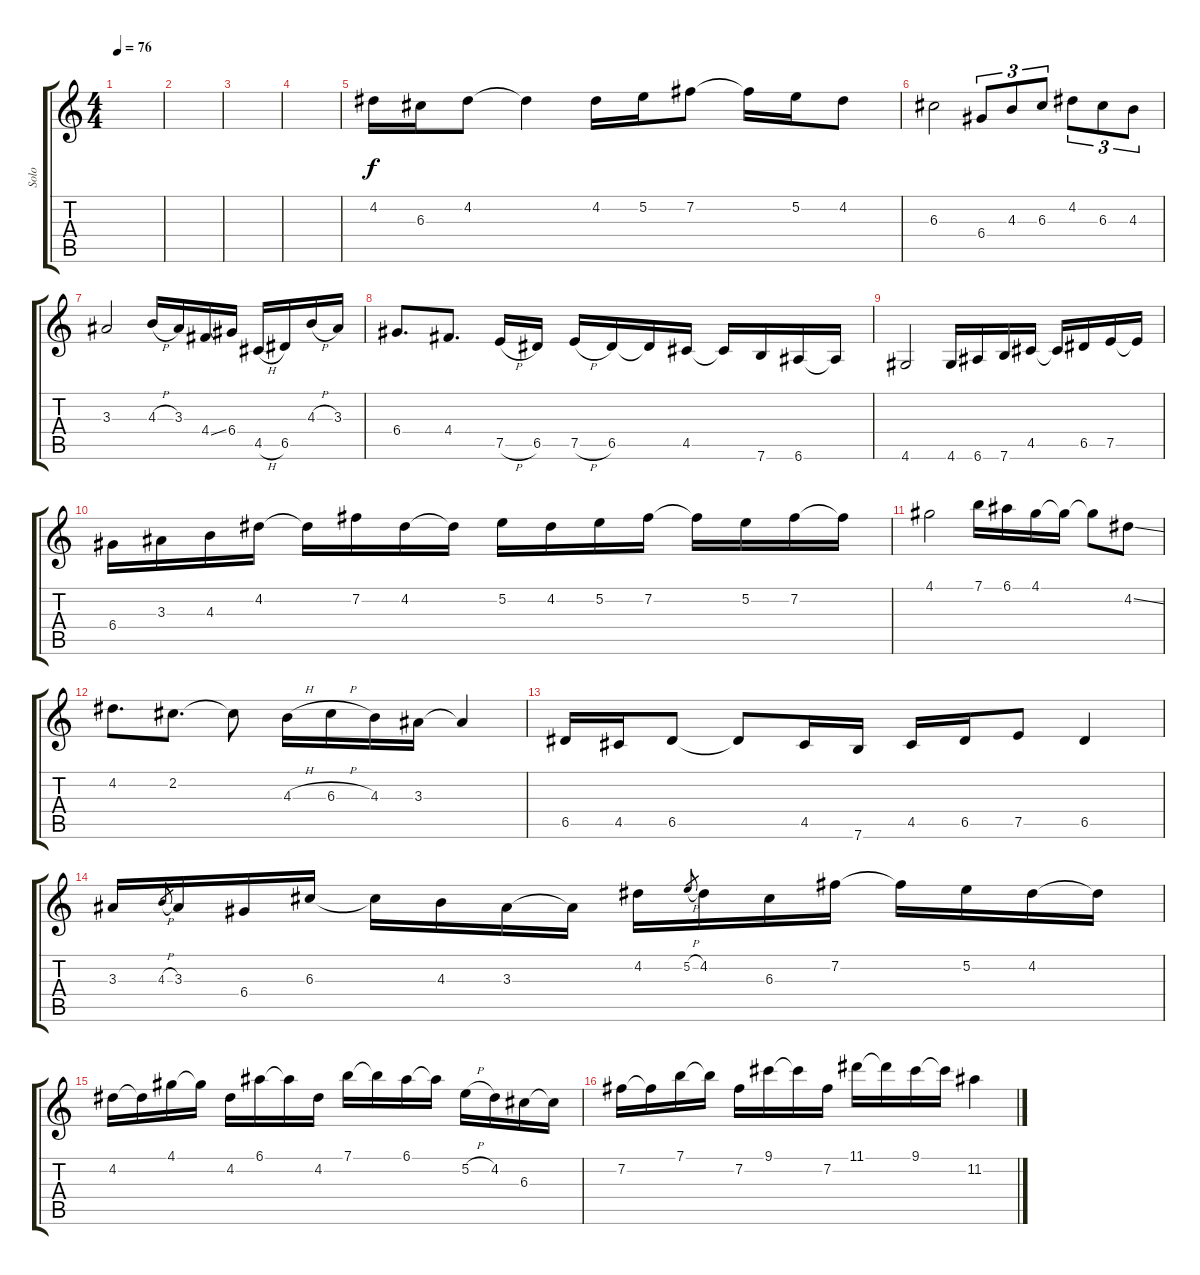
\track ("Solo" "Solo") {instrument acousticguitarsteel}
\staff {score tabs}
\tuning (E4 B3 G3 D3 A2 E2) {hide}
\ts (4 4)
\tempo 76
\clef g2
\ks c
|
|
|
|
4.2.16 6.3.16 4.2.8 4.2{t}.4 4.2.16 5.2.16 7.2.8 7.2{t}.16 5.2.16 4.2.8 |
6.3.2 6.4.8{tu (3 2)} 4.3.8{tu (3 2)} 6.3.8{tu (3 2)} 4.2.8{tu (3 2)} 6.3.8{tu (3 2)} 4.3.8{tu (3 2)} |
3.3.2 4.3{h}.16 3.3.16 4.4{ss}.16 6.4.16 4.5{h}.16 6.5.16 4.3{h}.16 3.3.16 |
6.4.8{d} 4.4.8{d} 7.5{h}.16 6.5.16 7.5{h}.16 6.5.16 6.5{t}.16 4.5.16 4.5{t}.16 7.6.16 6.6.16 6.6{t}.16 |
4.6.2 4.6.16 6.6.16 7.6.16 4.5.16 4.5{t}.16 6.5.16 7.5.16 7.5{t}.16 |
6.4.16 3.3.16 4.3.16 4.2.16 4.2{t}.16 7.2.16 4.2.16 4.2{t}.16 5.2.16 4.2.16 5.2.16 7.2.16 7.2{t}.16 5.2.16 7.2.16 7.2{t}.16 |
4.1.2 7.1.16 6.1.16 4.1.16 4.1{t}.16 4.1{t}.8 4.2{ss}.8 |
4.2.8{d} 2.2.8{d} 2.2{t}.8 4.3{h}.16 6.3{h}.16 4.3.16 3.3.16 3.3{t}.4 |
6.5.16 4.5.16 6.5.8 6.5{t}.8 4.5.16 7.6.16 4.5.16 6.5.16 7.5.8 6.5.4 |
3.3.16 4.3{h}.8{gr} 3.3.16 6.4.16 6.3.16 6.3{t}.16 4.3.16 3.3.16 3.3{t}.16 4.2.16 5.2{h}.8{gr} 4.2.16 6.3.16 7.2.16 7.2{t}.16 5.2.16 4.2.16 4.2{t}.16 |
4.2.16 4.2{t}.16 4.1.16 4.1{t}.16 4.2.16 6.1.16 6.1{t}.16 4.2.16 7.1.16 7.1{t}.16 6.1.16 6.1{t}.16 5.2{h}.16 4.2.16 6.3.16 6.3{t}.16 |
7.2.16 7.2{t}.16 7.1.16 7.1{t}.16 7.2.16 9.1.16 9.1{t}.16 7.2.16 11.1.16 11.1{t}.16 9.1.16 9.1{t}.16 11.2.4
